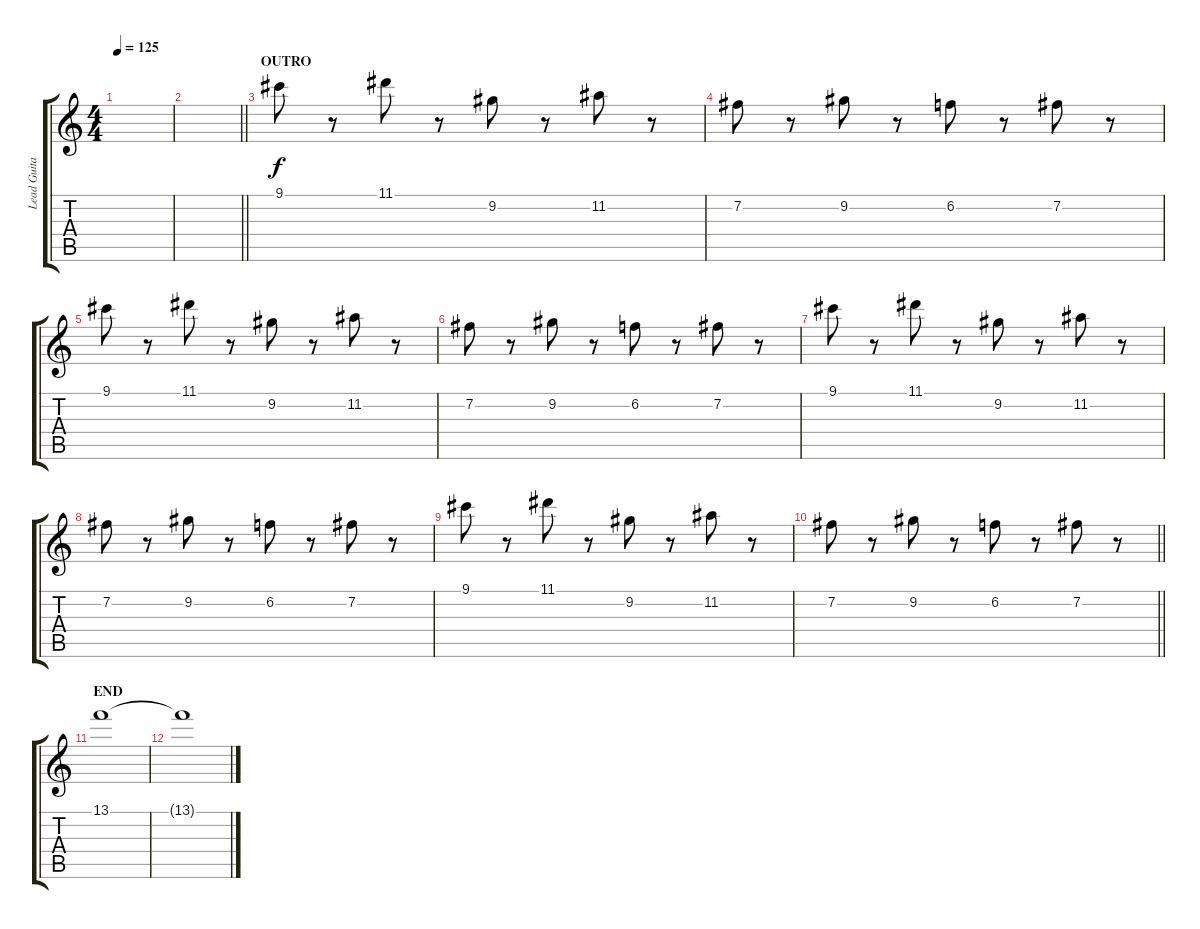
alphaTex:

\track ("Lead Guitar" "Lead Guita") {instrument overdrivenguitar}
\staff {score tabs}
\tuning (E4 B3 G3 D3 A2 E2) {hide}
\ts (4 4)
\tempo 125
\clef g2
\ks c
|
\barLineRight lightlight
|
\section ("" "OUTRO")
9.1.8 r.8 11.1.8 r.8 9.2.8 r.8 11.2.8 r.8 |
7.2.8 r.8 9.2.8 r.8 6.2.8 r.8 7.2.8 r.8 |
9.1.8 r.8 11.1.8 r.8 9.2.8 r.8 11.2.8 r.8 |
7.2.8 r.8 9.2.8 r.8 6.2.8 r.8 7.2.8 r.8 |
9.1.8 r.8 11.1.8 r.8 9.2.8 r.8 11.2.8 r.8 |
7.2.8 r.8 9.2.8 r.8 6.2.8 r.8 7.2.8 r.8 |
9.1.8 r.8 11.1.8 r.8 9.2.8 r.8 11.2.8 r.8 |
\barLineRight lightlight
7.2.8 r.8 9.2.8 r.8 6.2.8 r.8 7.2.8 r.8 |
\section ("" "END")
13.1.1 |
13.1{t}.1
